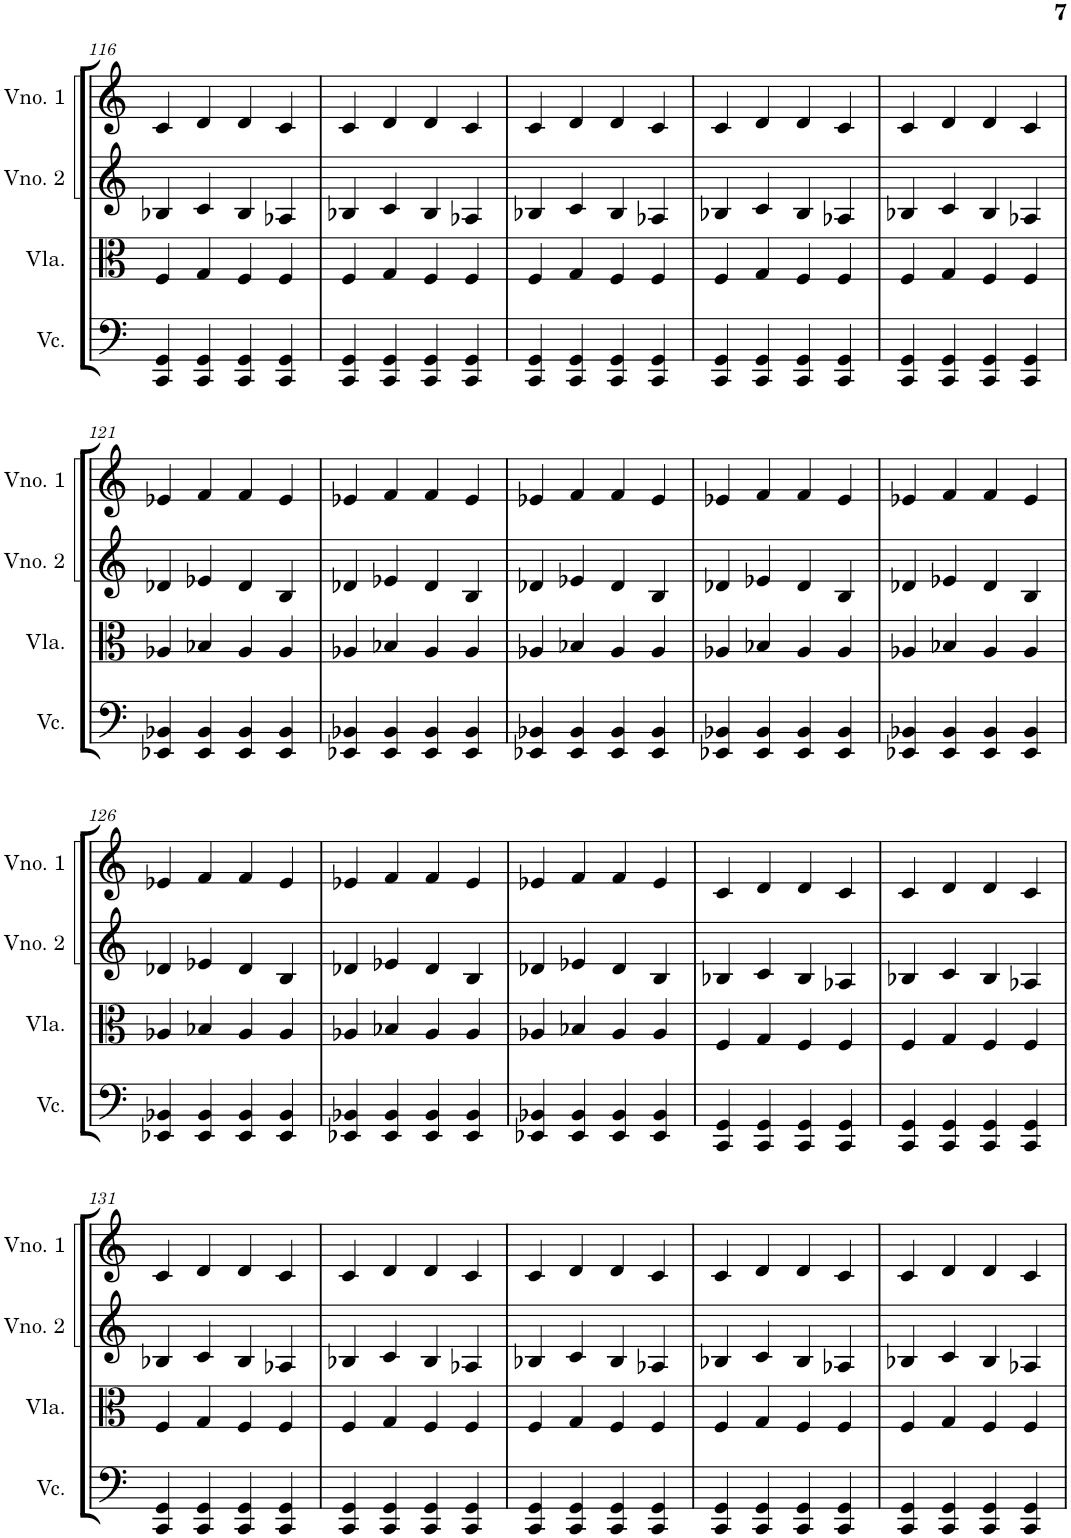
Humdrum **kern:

**kern	**kern	**kern	**kern
*part4	*part3	*part2	*part1
*staff4	*staff3	*staff2	*staff1
*I"Violoncelo	*I"Viola	*I"Violino 2	*I"Violino 1
*I'Vc.	*I'Vla.	*I'Vno. 2	*I'Vno. 1
!!LO:PB:g=z
*clefF4	*clefC3	*clefG2	*clefG2
*k[]	*k[]	*k[]	*k[]
*M4/4	*M4/4	*M4/4	*M4/4
=116	=116	=116	=116
4CC/ 4GG/	4F/	4B-X/	4c/
4CC/ 4GG/	4G/	4c/	4d/
4CC/ 4GG/	4F/	4B-/	4d/
4CC/ 4GG/	4F/	4A-X/	4c/
=117	=117	=117	=117
4CC/ 4GG/	4F/	4B-X/	4c/
4CC/ 4GG/	4G/	4c/	4d/
4CC/ 4GG/	4F/	4B-/	4d/
4CC/ 4GG/	4F/	4A-X/	4c/
=118	=118	=118	=118
4CC/ 4GG/	4F/	4B-X/	4c/
4CC/ 4GG/	4G/	4c/	4d/
4CC/ 4GG/	4F/	4B-/	4d/
4CC/ 4GG/	4F/	4A-X/	4c/
=119	=119	=119	=119
4CC/ 4GG/	4F/	4B-X/	4c/
4CC/ 4GG/	4G/	4c/	4d/
4CC/ 4GG/	4F/	4B-/	4d/
4CC/ 4GG/	4F/	4A-X/	4c/
=120	=120	=120	=120
4CC/ 4GG/	4F/	4B-X/	4c/
4CC/ 4GG/	4G/	4c/	4d/
4CC/ 4GG/	4F/	4B-/	4d/
4CC/ 4GG/	4F/	4A-X/	4c/
!!LO:LB:g=z
=121	=121	=121	=121
4EE-X/ 4BB-X/	4A-X/	4d-X/	4e-X/
4EE-/ 4BB-/	4B-X/	4e-X/	4f/
4EE-/ 4BB-/	4A-/	4d-/	4f/
4EE-/ 4BB-/	4A-/	4B/	4e-/
=122	=122	=122	=122
4EE-X/ 4BB-X/	4A-X/	4d-X/	4e-X/
4EE-/ 4BB-/	4B-X/	4e-X/	4f/
4EE-/ 4BB-/	4A-/	4d-/	4f/
4EE-/ 4BB-/	4A-/	4B/	4e-/
=123	=123	=123	=123
4EE-X/ 4BB-X/	4A-X/	4d-X/	4e-X/
4EE-/ 4BB-/	4B-X/	4e-X/	4f/
4EE-/ 4BB-/	4A-/	4d-/	4f/
4EE-/ 4BB-/	4A-/	4B/	4e-/
=124	=124	=124	=124
4EE-X/ 4BB-X/	4A-X/	4d-X/	4e-X/
4EE-/ 4BB-/	4B-X/	4e-X/	4f/
4EE-/ 4BB-/	4A-/	4d-/	4f/
4EE-/ 4BB-/	4A-/	4B/	4e-/
=125	=125	=125	=125
4EE-X/ 4BB-X/	4A-X/	4d-X/	4e-X/
4EE-/ 4BB-/	4B-X/	4e-X/	4f/
4EE-/ 4BB-/	4A-/	4d-/	4f/
4EE-/ 4BB-/	4A-/	4B/	4e-/
!!LO:LB:g=z
=126	=126	=126	=126
4EE-X/ 4BB-X/	4A-X/	4d-X/	4e-X/
4EE-/ 4BB-/	4B-X/	4e-X/	4f/
4EE-/ 4BB-/	4A-/	4d-/	4f/
4EE-/ 4BB-/	4A-/	4B/	4e-/
=127	=127	=127	=127
4EE-X/ 4BB-X/	4A-X/	4d-X/	4e-X/
4EE-/ 4BB-/	4B-X/	4e-X/	4f/
4EE-/ 4BB-/	4A-/	4d-/	4f/
4EE-/ 4BB-/	4A-/	4B/	4e-/
=128	=128	=128	=128
4EE-X/ 4BB-X/	4A-X/	4d-X/	4e-X/
4EE-/ 4BB-/	4B-X/	4e-X/	4f/
4EE-/ 4BB-/	4A-/	4d-/	4f/
4EE-/ 4BB-/	4A-/	4B/	4e-/
=129	=129	=129	=129
4CC/ 4GG/	4F/	4B-X/	4c/
4CC/ 4GG/	4G/	4c/	4d/
4CC/ 4GG/	4F/	4B-/	4d/
4CC/ 4GG/	4F/	4A-X/	4c/
=130	=130	=130	=130
4CC/ 4GG/	4F/	4B-X/	4c/
4CC/ 4GG/	4G/	4c/	4d/
4CC/ 4GG/	4F/	4B-/	4d/
4CC/ 4GG/	4F/	4A-X/	4c/
!!LO:LB:g=z
=131	=131	=131	=131
4CC/ 4GG/	4F/	4B-X/	4c/
4CC/ 4GG/	4G/	4c/	4d/
4CC/ 4GG/	4F/	4B-/	4d/
4CC/ 4GG/	4F/	4A-X/	4c/
=132	=132	=132	=132
4CC/ 4GG/	4F/	4B-X/	4c/
4CC/ 4GG/	4G/	4c/	4d/
4CC/ 4GG/	4F/	4B-/	4d/
4CC/ 4GG/	4F/	4A-X/	4c/
=133	=133	=133	=133
4CC/ 4GG/	4F/	4B-X/	4c/
4CC/ 4GG/	4G/	4c/	4d/
4CC/ 4GG/	4F/	4B-/	4d/
4CC/ 4GG/	4F/	4A-X/	4c/
=134	=134	=134	=134
4CC/ 4GG/	4F/	4B-X/	4c/
4CC/ 4GG/	4G/	4c/	4d/
4CC/ 4GG/	4F/	4B-/	4d/
4CC/ 4GG/	4F/	4A-X/	4c/
=135	=135	=135	=135
4CC/ 4GG/	4F/	4B-X/	4c/
4CC/ 4GG/	4G/	4c/	4d/
4CC/ 4GG/	4F/	4B-/	4d/
4CC/ 4GG/	4F/	4A-X/	4c/
=	=	=	=
*-	*-	*-	*-
